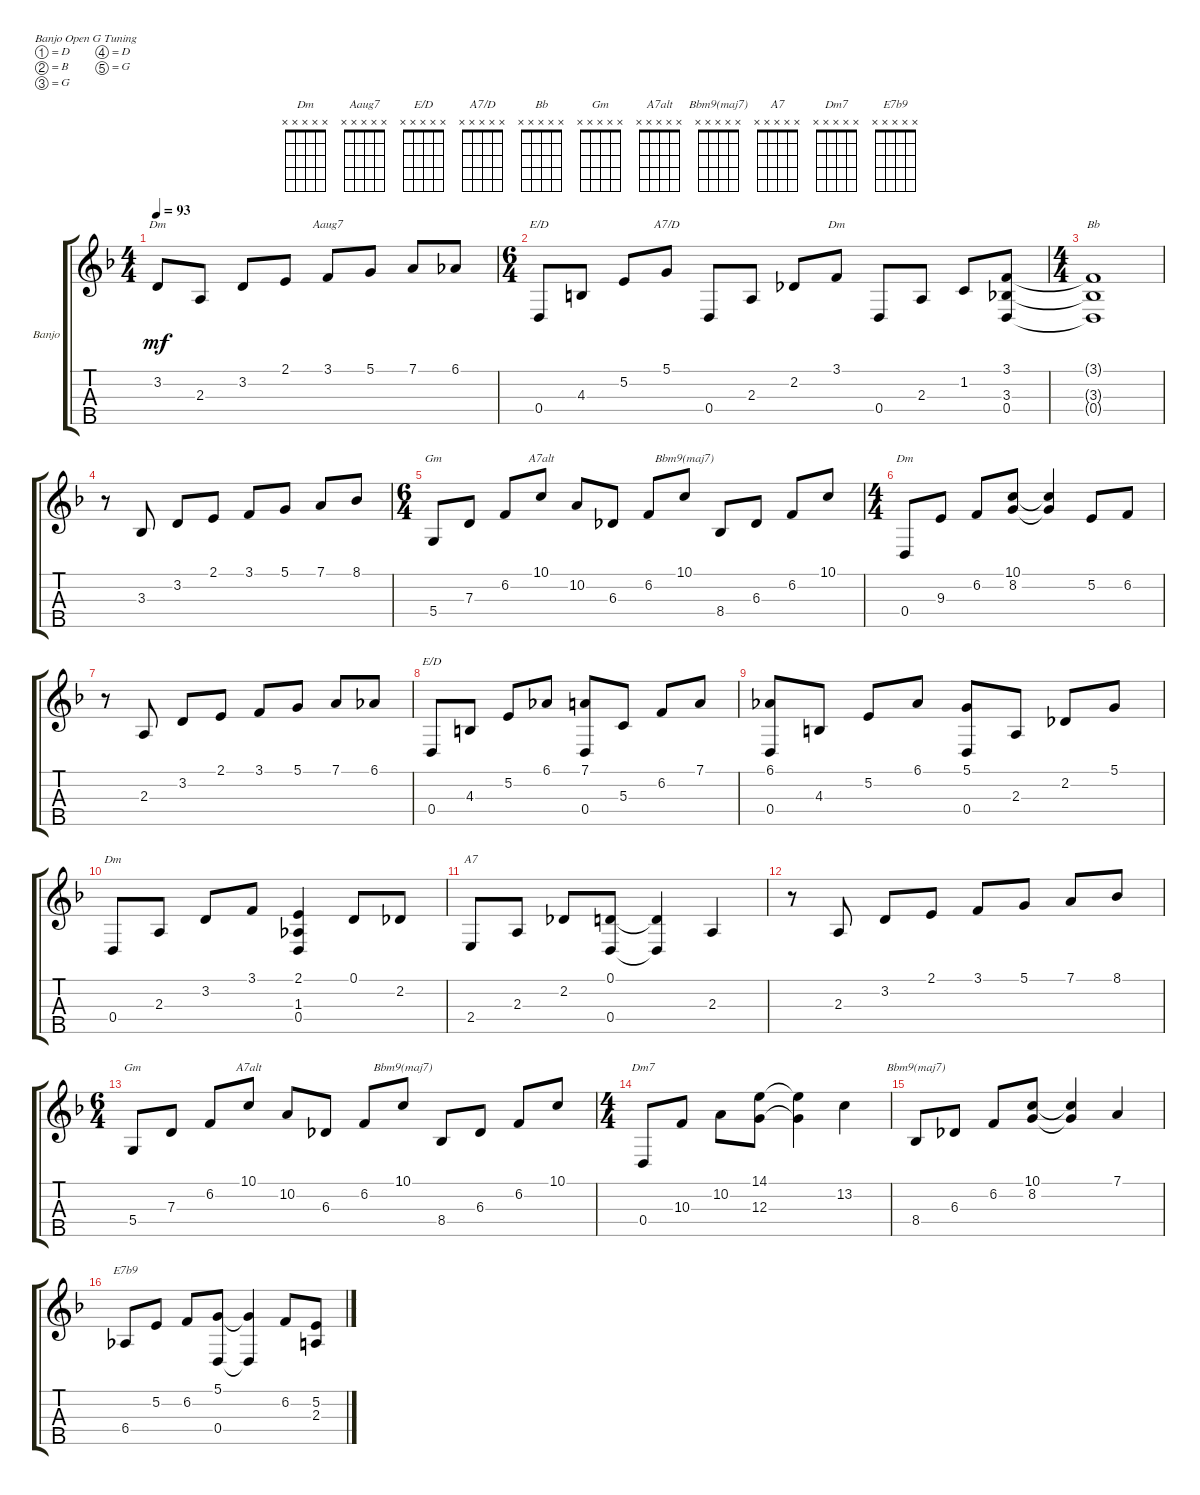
\defaultSystemsLayout 4
\bracketExtendMode groupsimilarinstruments
\firstSystemTrackNameOrientation horizontal
\otherSystemsTrackNameOrientation horizontal
\track ("Banjo" "Banjo") {instrument banjo}
\staff {score tabs}
\tuning (D4 B3 G3 D3 G4)
\chord ("Dm" x x x x x)
\chord ("Aaug7" x x x x x)
\chord ("E/D" x x x x x)
\chord ("A7/D" x x x x x)
\chord ("Bb" x x x x x)
\chord ("Gm" x x x x x)
\chord ("A7alt" x x x x x)
\chord ("Bbm9(maj7)" x x x x x)
\chord ("A7" x x x x x)
\chord ("Dm7" x x x x x)
\chord ("E7b9" x x x x x)
\ts (4 4)
\tempo 93
\clef g2
\ks dminor
3.2{t}.8{ch "Dm" dy mf} 2.3.8 3.2.8 2.1.8 3.1.8{ch "Aaug7"} 5.1.8 7.1.8 6.1.8 |
\ts (6 4)
0.4.8{ch "E/D"} 4.3.8 5.2.8 5.1.8{ch "A7/D"} 0.4.8 2.3.8 2.2.8 3.1.8{ch "Dm"} 0.4.8 2.3.8 1.2.8 (3.1 3.3 0.4).8 |
\ts (4 4)
(3.1{t} 3.3{t} 0.4{t}).1{ch "Bb"} |
r.8 3.3.8 3.2.8 2.1.8 3.1.8 5.1.8 7.1.8 8.1.8 |
\ts (6 4)
5.4.8{ch "Gm"} 7.3.8 6.2.8 10.1.8{ch "A7alt"} 10.2.8 6.3.8 6.2.8 10.1.8{ch "Bbm9(maj7)"} 8.4.8 6.3.8 6.2.8 10.1.8 |
\ts (4 4)
0.4.8{ch "Dm"} 9.3.8 6.2.8 (10.1 8.2).8 (10.1{t} 8.2{t}).4 5.2.8 6.2.8 |
r.8 2.3.8 3.2.8 2.1.8 3.1.8 5.1.8 7.1.8 6.1.8 |
0.4.8{ch "E/D"} 4.3.8 5.2.8 6.1.8 (7.1 0.4).8 5.3.8 6.2.8 7.1.8 |
(6.1 0.4).8 4.3.8 5.2.8 6.1.8 (5.1 0.4).8 2.3.8 2.2.8 5.1.8 |
0.4.8{ch "Dm"} 2.3.8 3.2.8 3.1.8 (2.1 1.3 0.4).4 0.1.8 2.2.8 |
2.4.8{ch "A7"} 2.3.8 2.2.8 (0.1 0.4).8 (0.1{t} 0.4{t}).4 2.3.4 |
r.8 2.3.8 3.2.8 2.1.8 3.1.8 5.1.8 7.1.8 8.1.8 |
\ts (6 4)
5.4.8{ch "Gm"} 7.3.8 6.2.8 10.1.8{ch "A7alt"} 10.2.8 6.3.8 6.2.8 10.1.8{ch "Bbm9(maj7)"} 8.4.8 6.3.8 6.2.8 10.1.8 |
\ts (4 4)
0.4.8{ch "Dm7"} 10.3.8 10.2.8 (14.1 12.3).8 (14.1{t} 12.3{t}).4 13.2.4 |
8.4.8{ch "Bbm9(maj7)"} 6.3.8 6.2.8 (10.1 8.2).8 (10.1{t} 8.2{t}).4 7.1.4 |
6.4.8{ch "E7b9"} 5.2.8 6.2.8 (5.1 0.4).8 (5.1{t} 0.4{t}).4 6.2.8 (5.2 2.3).8
